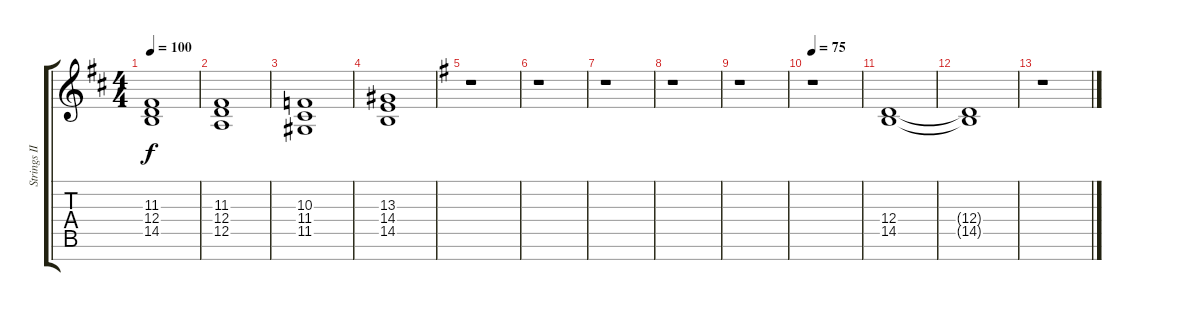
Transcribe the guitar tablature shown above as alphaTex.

\track ("Strings II" "Strings II") {instrument pizzicatostrings}
\staff {score tabs}
\tuning (E4 B3 G3 D3 A2 E2 B1) {hide}
\ts (4 4)
\tempo 100
\clef g2
\ks bminor
(11.3 12.4 14.5).1{dy f} |
(11.3 12.4 12.5).1 |
(10.3 11.4 11.5).1 |
(13.3 14.4 14.5).1 |
\ks g
r.1 |
r.1 |
r.1 |
r.1 |
r.1 |
\tempo 75
r.1 |
(12.4 14.5).1{volume 8 instrument stringensemble2} |
(12.4{t} 14.5{t}).1 |
r.1
